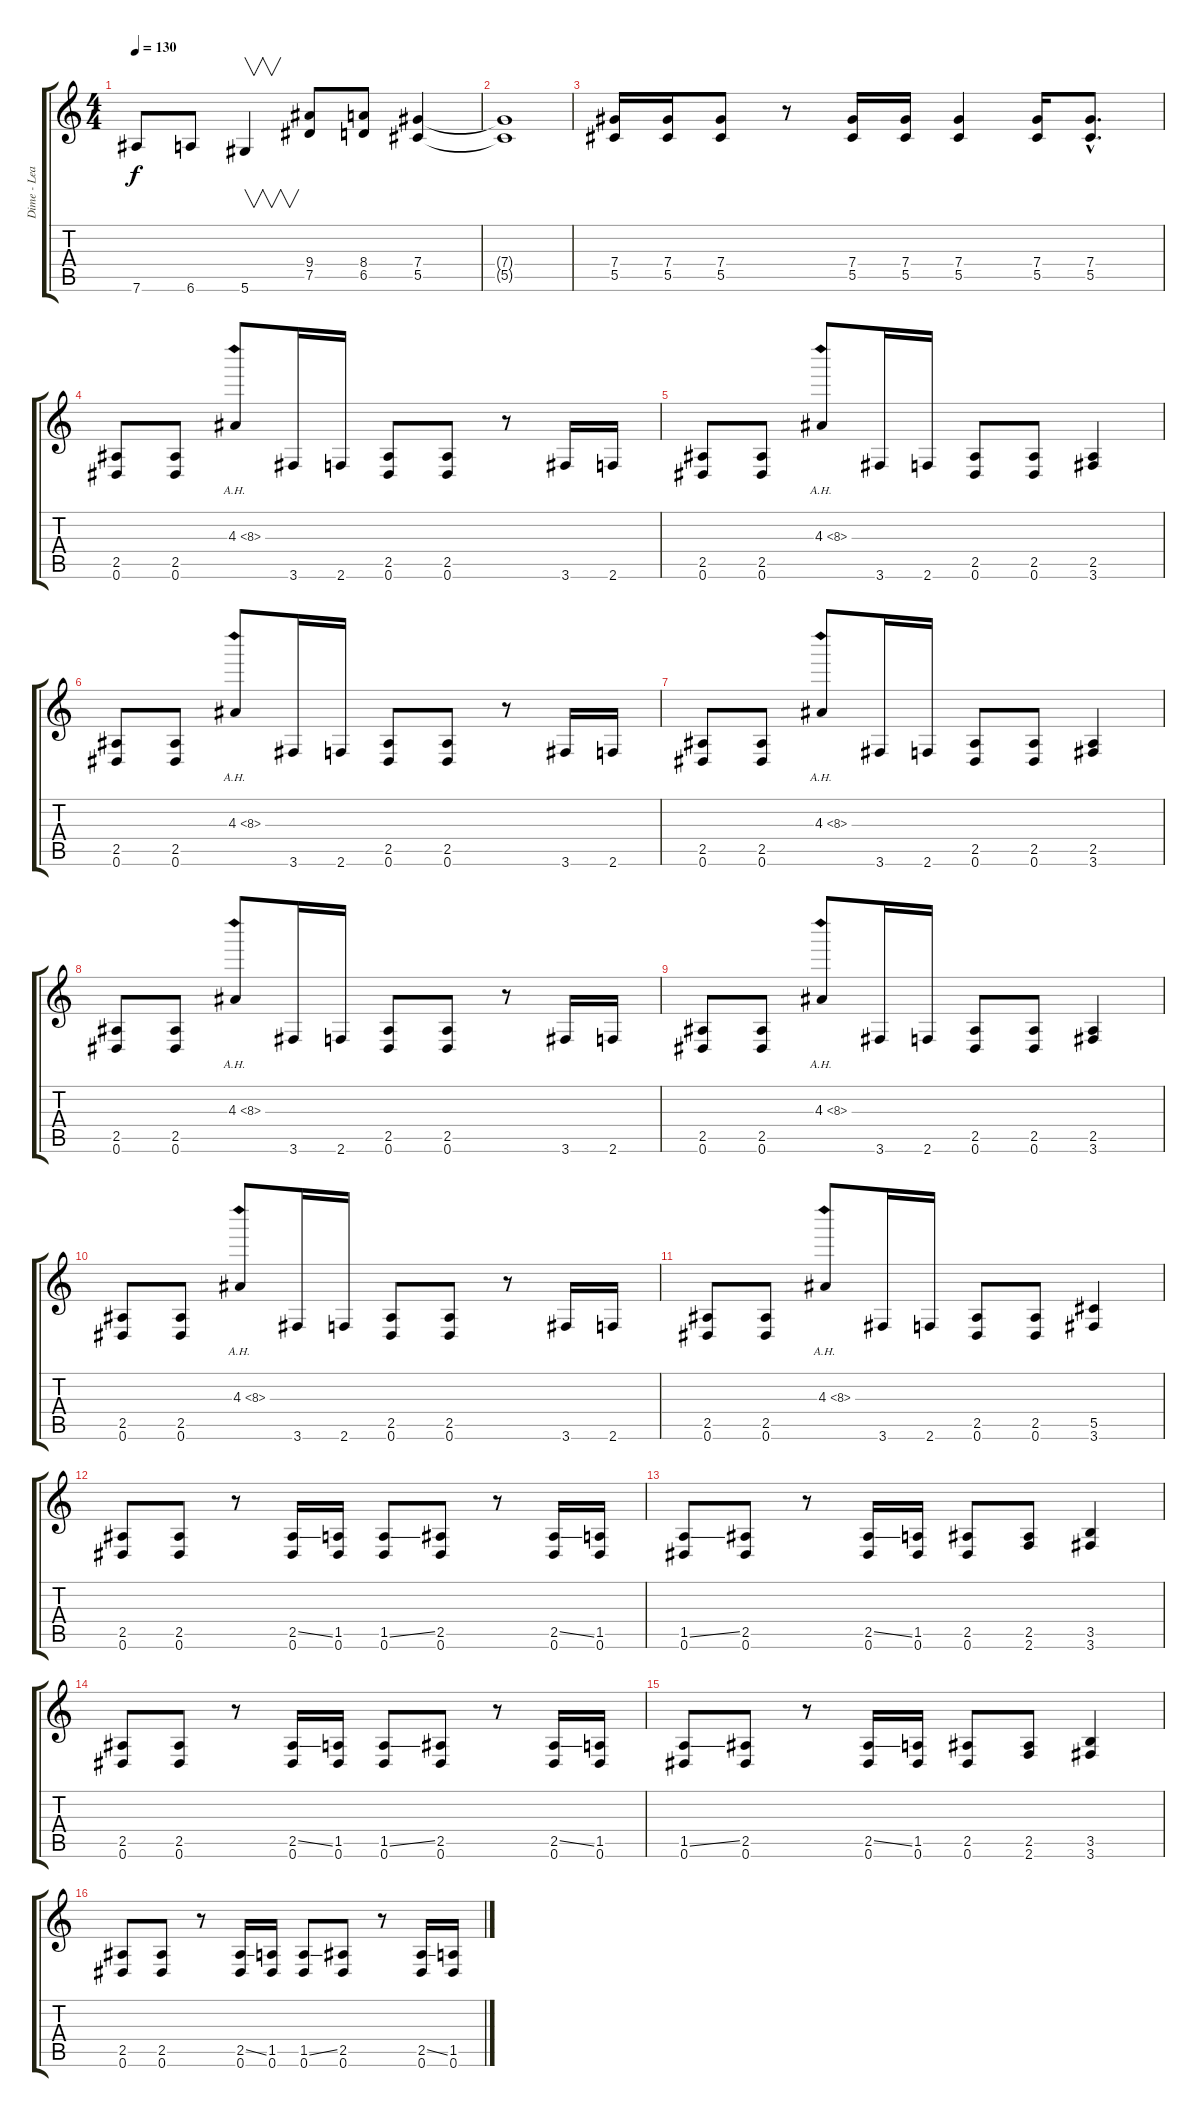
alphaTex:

\track ("Dime - Lead Guitar" "Dime - Lea") {instrument overdrivenguitar}
\staff {score tabs}
\tuning (Eb4 Bb3 Gb3 Db3 Ab2 Eb2) {hide}
\ts (4 4)
\tempo 130
\clef g2
\ks c
7.6.8{dy f} 6.6.8 5.6.4{v} (9.4 7.5).8 (8.4 6.5).8 (7.4 5.5).4 |
(7.4{t} 5.5{t}).1 |
(7.4 5.5).16 (7.4 5.5).16 (7.4 5.5).8 r.8 (7.4 5.5).16 (7.4 5.5).16 (7.4 5.5).4 (7.4 5.5).16 (7.4{hac} 5.5{hac}).8{d} |
(2.5 0.6).8 (2.5 0.6).8 4.3{ah 4}.8 3.6.16 2.6.16 (2.5 0.6).8 (2.5 0.6).8 r.8 3.6.16 2.6.16 |
(2.5 0.6).8 (2.5 0.6).8 4.3{ah 4}.8 3.6.16 2.6.16 (2.5 0.6).8 (2.5 0.6).8 (2.5 3.6).4 |
(2.5 0.6).8 (2.5 0.6).8 4.3{ah 4}.8 3.6.16 2.6.16 (2.5 0.6).8 (2.5 0.6).8 r.8 3.6.16 2.6.16 |
(2.5 0.6).8 (2.5 0.6).8 4.3{ah 4}.8 3.6.16 2.6.16 (2.5 0.6).8 (2.5 0.6).8 (2.5 3.6).4 |
(2.5 0.6).8 (2.5 0.6).8 4.3{ah 4}.8 3.6.16 2.6.16 (2.5 0.6).8 (2.5 0.6).8 r.8 3.6.16 2.6.16 |
(2.5 0.6).8 (2.5 0.6).8 4.3{ah 4}.8 3.6.16 2.6.16 (2.5 0.6).8 (2.5 0.6).8 (2.5 3.6).4 |
(2.5 0.6).8 (2.5 0.6).8 4.3{ah 4}.8 3.6.16 2.6.16 (2.5 0.6).8 (2.5 0.6).8 r.8 3.6.16 2.6.16 |
(2.5 0.6).8 (2.5 0.6).8 4.3{ah 4}.8 3.6.16 2.6.16 (2.5 0.6).8 (2.5 0.6).8 (5.5 3.6).4 |
(2.5 0.6).8 (2.5 0.6).8 r.8 (2.5{ss} 0.6).16 (1.5 0.6).16 (1.5{ss} 0.6).8 (2.5 0.6).8 r.8 (2.5{ss} 0.6).16 (1.5 0.6).16 |
(1.5{ss} 0.6).8 (2.5 0.6).8 r.8 (2.5{ss} 0.6).16 (1.5 0.6).16 (2.5 0.6).8 (2.5 2.6).8 (3.5 3.6).4 |
(2.5 0.6).8 (2.5 0.6).8 r.8 (2.5{ss} 0.6).16 (1.5 0.6).16 (1.5{ss} 0.6).8 (2.5 0.6).8 r.8 (2.5{ss} 0.6).16 (1.5 0.6).16 |
(1.5{ss} 0.6).8 (2.5 0.6).8 r.8 (2.5{ss} 0.6).16 (1.5 0.6).16 (2.5 0.6).8 (2.5 2.6).8 (3.5 3.6).4 |
(2.5 0.6).8 (2.5 0.6).8 r.8 (2.5{ss} 0.6).16 (1.5 0.6).16 (1.5{ss} 0.6).8 (2.5 0.6).8 r.8 (2.5{ss} 0.6).16 (1.5 0.6).16
